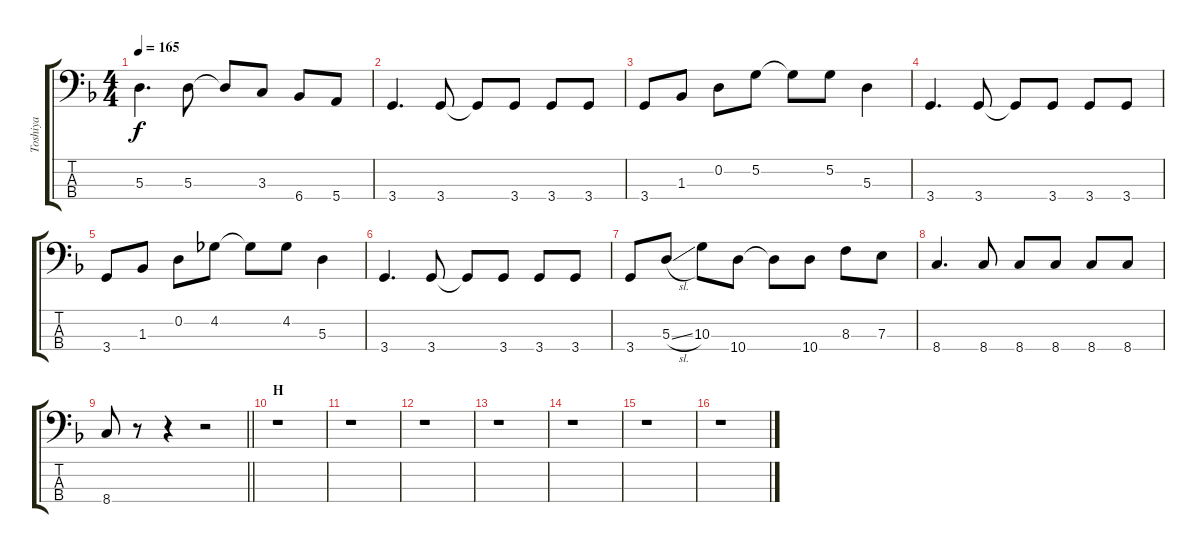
\track ("Toshiya" "Toshiya") {instrument electricbasspick}
\staff {score tabs}
\tuning (G2 D2 A1 E1) {hide}
\ts (4 4)
\tempo 165
\clef f4
\ks dminor
5.3.4{d dy f} 5.3.8 5.3{t}.8 3.3.8 6.4.8 5.4.8 |
3.4.4{d} 3.4.8 3.4{t}.8 3.4.8 3.4.8 3.4.8 |
3.4.8 1.3.8 0.2.8 5.2.8 5.2{t}.8 5.2.8 5.3.4 |
3.4.4{d} 3.4.8 3.4{t}.8 3.4.8 3.4.8 3.4.8 |
3.4.8 1.3.8 0.2.8 4.2.8 4.2{t}.8 4.2.8 5.3.4 |
3.4.4{d} 3.4.8 3.4{t}.8 3.4.8 3.4.8 3.4.8 |
3.4.8 5.3{sl}.8 10.3.8 10.4.8 10.4{t}.8 10.4.8 8.3.8 7.3.8 |
8.4.4{d} 8.4.8 8.4.8 8.4.8 8.4.8 8.4.8 |
\barLineRight lightlight
8.4.8 r.8 r.4 r.2 |
\section ("" "H")
r.1 |
r.1 |
r.1 |
r.1 |
r.1 |
r.1 |
r.1
